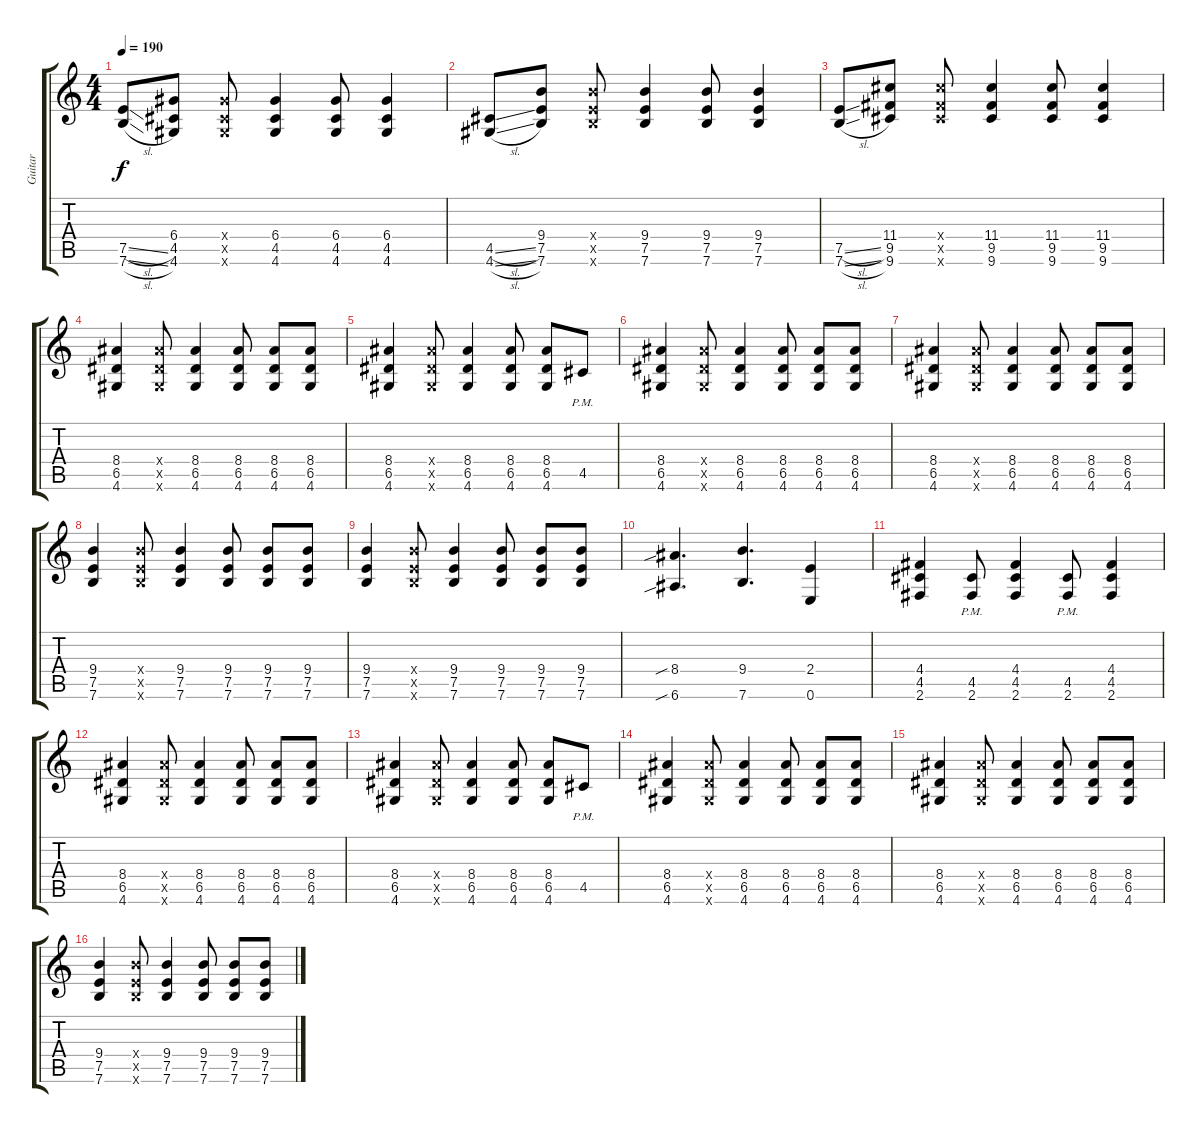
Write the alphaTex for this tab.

\track ("Guitar" "Guitar") {instrument distortionguitar}
\staff {score tabs}
\tuning (E4 B3 G3 D3 A2 E2) {hide}
\ts (4 4)
\tempo 190
\clef g2
\ks c
(7.5{sl} 7.6{sl}).8{dy f} (6.4 4.5 4.6).8 (6.4{x} 4.5{x} 4.6{x}).8 (6.4 4.5 4.6).4 (6.4 4.5 4.6).8 (6.4 4.5 4.6).4 |
(4.5{sl} 4.6{sl}).8 (9.4 7.5 7.6).8 (9.4{x} 7.5{x} 7.6{x}).8 (9.4 7.5 7.6).4 (9.4 7.5 7.6).8 (9.4 7.5 7.6).4 |
(7.5{sl} 7.6{sl}).8 (11.4 9.5 9.6).8 (11.4{x} 9.5{x} 9.6{x}).8 (11.4 9.5 9.6).4 (11.4 9.5 9.6).8 (11.4 9.5 9.6).4 |
(8.4 6.5 4.6).4 (8.4{x} 6.5{x} 4.6{x}).8 (8.4 6.5 4.6).4 (8.4 6.5 4.6).8 (8.4 6.5 4.6).8 (8.4 6.5 4.6).8 |
(8.4 6.5 4.6).4 (8.4{x} 6.5{x} 4.6{x}).8 (8.4 6.5 4.6).4 (8.4 6.5 4.6).8 (8.4 6.5 4.6).8 4.5{pm}.8 |
(8.4 6.5 4.6).4 (8.4{x} 6.5{x} 4.6{x}).8 (8.4 6.5 4.6).4 (8.4 6.5 4.6).8 (8.4 6.5 4.6).8 (8.4 6.5 4.6).8 |
(8.4 6.5 4.6).4 (8.4{x} 6.5{x} 4.6{x}).8 (8.4 6.5 4.6).4 (8.4 6.5 4.6).8 (8.4 6.5 4.6).8 (8.4 6.5 4.6).8 |
(9.4 7.5 7.6).4 (9.4{x} 7.5{x} 7.6{x}).8 (9.4 7.5 7.6).4 (9.4 7.5 7.6).8 (9.4 7.5 7.6).8 (9.4 7.5 7.6).8 |
(9.4 7.5 7.6).4 (9.4{x} 7.5{x} 7.6{x}).8 (9.4 7.5 7.6).4 (9.4 7.5 7.6).8 (9.4 7.5 7.6).8 (9.4 7.5 7.6).8 |
(8.4{sib} 6.6{sib}).4{d} (9.4 7.6).4{d} (2.4 0.6).4 |
(4.4 4.5 2.6).4 (4.5{pm} 2.6{pm}).8 (4.4 4.5 2.6).4 (4.5{pm} 2.6{pm}).8 (4.4 4.5 2.6).4 |
(8.4 6.5 4.6).4 (8.4{x} 6.5{x} 4.6{x}).8 (8.4 6.5 4.6).4 (8.4 6.5 4.6).8 (8.4 6.5 4.6).8 (8.4 6.5 4.6).8 |
(8.4 6.5 4.6).4 (8.4{x} 6.5{x} 4.6{x}).8 (8.4 6.5 4.6).4 (8.4 6.5 4.6).8 (8.4 6.5 4.6).8 4.5{pm}.8 |
(8.4 6.5 4.6).4 (8.4{x} 6.5{x} 4.6{x}).8 (8.4 6.5 4.6).4 (8.4 6.5 4.6).8 (8.4 6.5 4.6).8 (8.4 6.5 4.6).8 |
(8.4 6.5 4.6).4 (8.4{x} 6.5{x} 4.6{x}).8 (8.4 6.5 4.6).4 (8.4 6.5 4.6).8 (8.4 6.5 4.6).8 (8.4 6.5 4.6).8 |
(9.4 7.5 7.6).4 (9.4{x} 7.5{x} 7.6{x}).8 (9.4 7.5 7.6).4 (9.4 7.5 7.6).8 (9.4 7.5 7.6).8 (9.4 7.5 7.6).8
